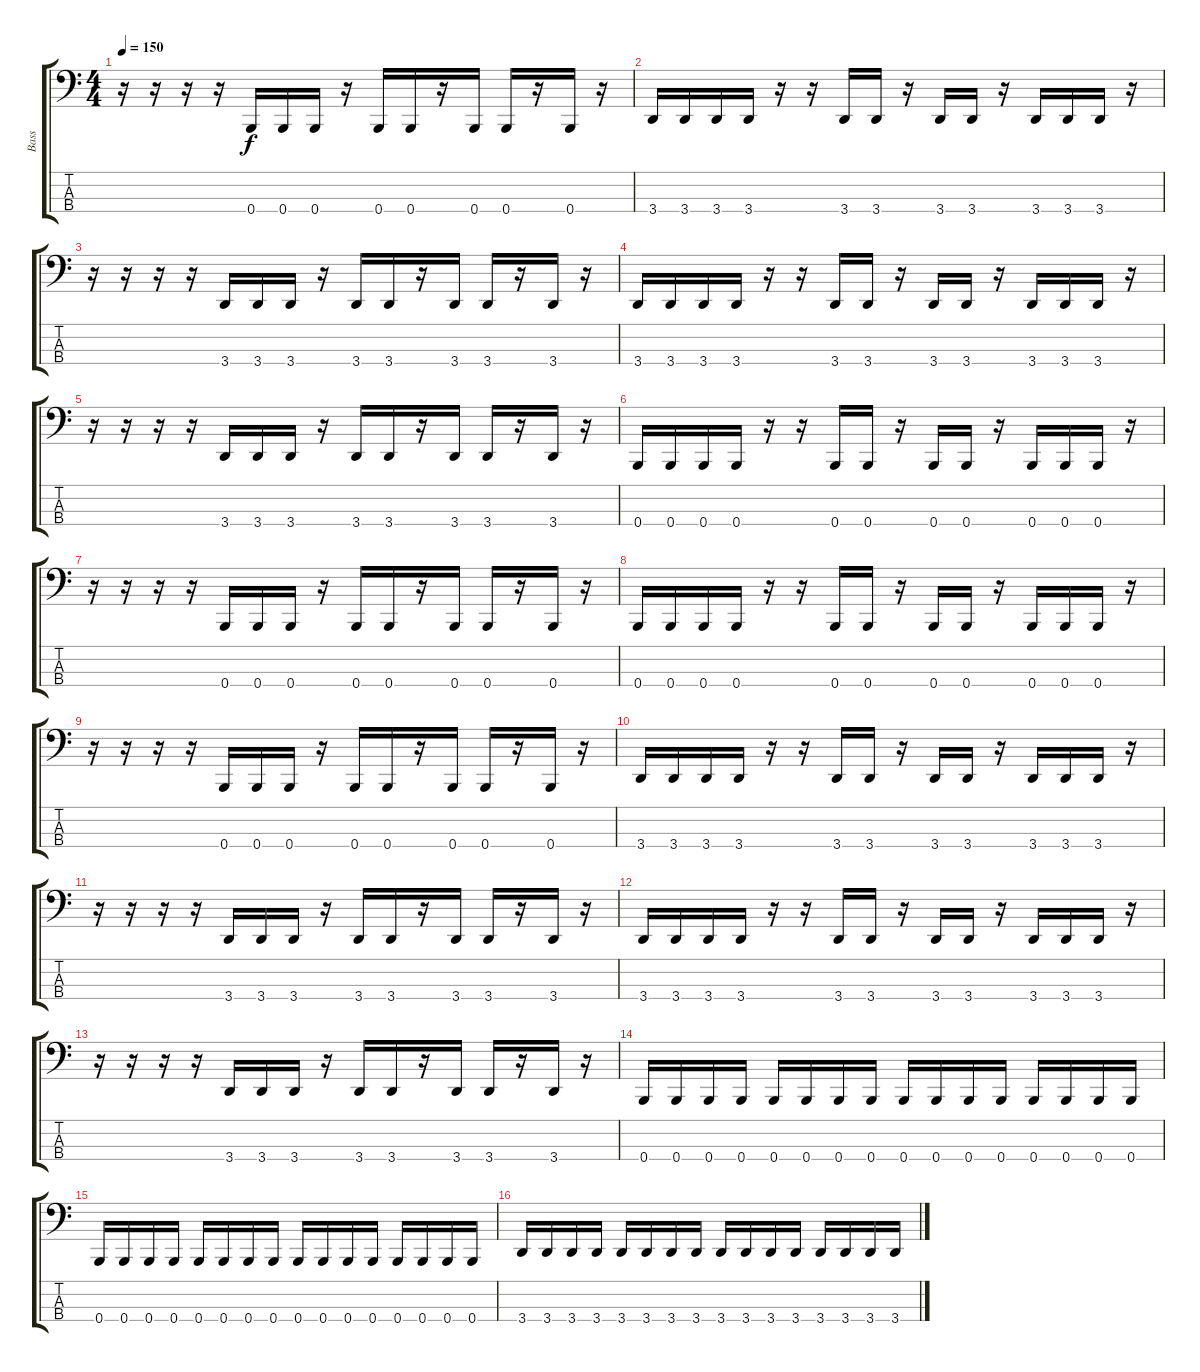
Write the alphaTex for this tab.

\track ("Bass" "Bass") {instrument electricbassfinger}
\staff {score tabs}
\tuning (E2 B1 Gb1 B0) {hide}
\ts (4 4)
\tempo 150
\clef f4
\ks c
r.16{dy f} r.16 r.16 r.16 0.4.16 0.4.16 0.4.16 r.16 0.4.16 0.4.16 r.16 0.4.16 0.4.16 r.16 0.4.16 r.16 |
3.4.16 3.4.16 3.4.16 3.4.16 r.16 r.16 3.4.16 3.4.16 r.16 3.4.16 3.4.16 r.16 3.4.16 3.4.16 3.4.16 r.16 |
r.16 r.16 r.16 r.16 3.4.16 3.4.16 3.4.16 r.16 3.4.16 3.4.16 r.16 3.4.16 3.4.16 r.16 3.4.16 r.16 |
3.4.16 3.4.16 3.4.16 3.4.16 r.16 r.16 3.4.16 3.4.16 r.16 3.4.16 3.4.16 r.16 3.4.16 3.4.16 3.4.16 r.16 |
r.16 r.16 r.16 r.16 3.4.16 3.4.16 3.4.16 r.16 3.4.16 3.4.16 r.16 3.4.16 3.4.16 r.16 3.4.16 r.16 |
0.4.16 0.4.16 0.4.16 0.4.16 r.16 r.16 0.4.16 0.4.16 r.16 0.4.16 0.4.16 r.16 0.4.16 0.4.16 0.4.16 r.16 |
r.16 r.16 r.16 r.16 0.4.16 0.4.16 0.4.16 r.16 0.4.16 0.4.16 r.16 0.4.16 0.4.16 r.16 0.4.16 r.16 |
0.4.16 0.4.16 0.4.16 0.4.16 r.16 r.16 0.4.16 0.4.16 r.16 0.4.16 0.4.16 r.16 0.4.16 0.4.16 0.4.16 r.16 |
r.16 r.16 r.16 r.16 0.4.16 0.4.16 0.4.16 r.16 0.4.16 0.4.16 r.16 0.4.16 0.4.16 r.16 0.4.16 r.16 |
3.4.16 3.4.16 3.4.16 3.4.16 r.16 r.16 3.4.16 3.4.16 r.16 3.4.16 3.4.16 r.16 3.4.16 3.4.16 3.4.16 r.16 |
r.16 r.16 r.16 r.16 3.4.16 3.4.16 3.4.16 r.16 3.4.16 3.4.16 r.16 3.4.16 3.4.16 r.16 3.4.16 r.16 |
3.4.16 3.4.16 3.4.16 3.4.16 r.16 r.16 3.4.16 3.4.16 r.16 3.4.16 3.4.16 r.16 3.4.16 3.4.16 3.4.16 r.16 |
r.16 r.16 r.16 r.16 3.4.16 3.4.16 3.4.16 r.16 3.4.16 3.4.16 r.16 3.4.16 3.4.16 r.16 3.4.16 r.16 |
0.4.16 0.4.16 0.4.16 0.4.16 0.4.16 0.4.16 0.4.16 0.4.16 0.4.16 0.4.16 0.4.16 0.4.16 0.4.16 0.4.16 0.4.16 0.4.16 |
0.4.16 0.4.16 0.4.16 0.4.16 0.4.16 0.4.16 0.4.16 0.4.16 0.4.16 0.4.16 0.4.16 0.4.16 0.4.16 0.4.16 0.4.16 0.4.16 |
3.4.16 3.4.16 3.4.16 3.4.16 3.4.16 3.4.16 3.4.16 3.4.16 3.4.16 3.4.16 3.4.16 3.4.16 3.4.16 3.4.16 3.4.16 3.4.16
